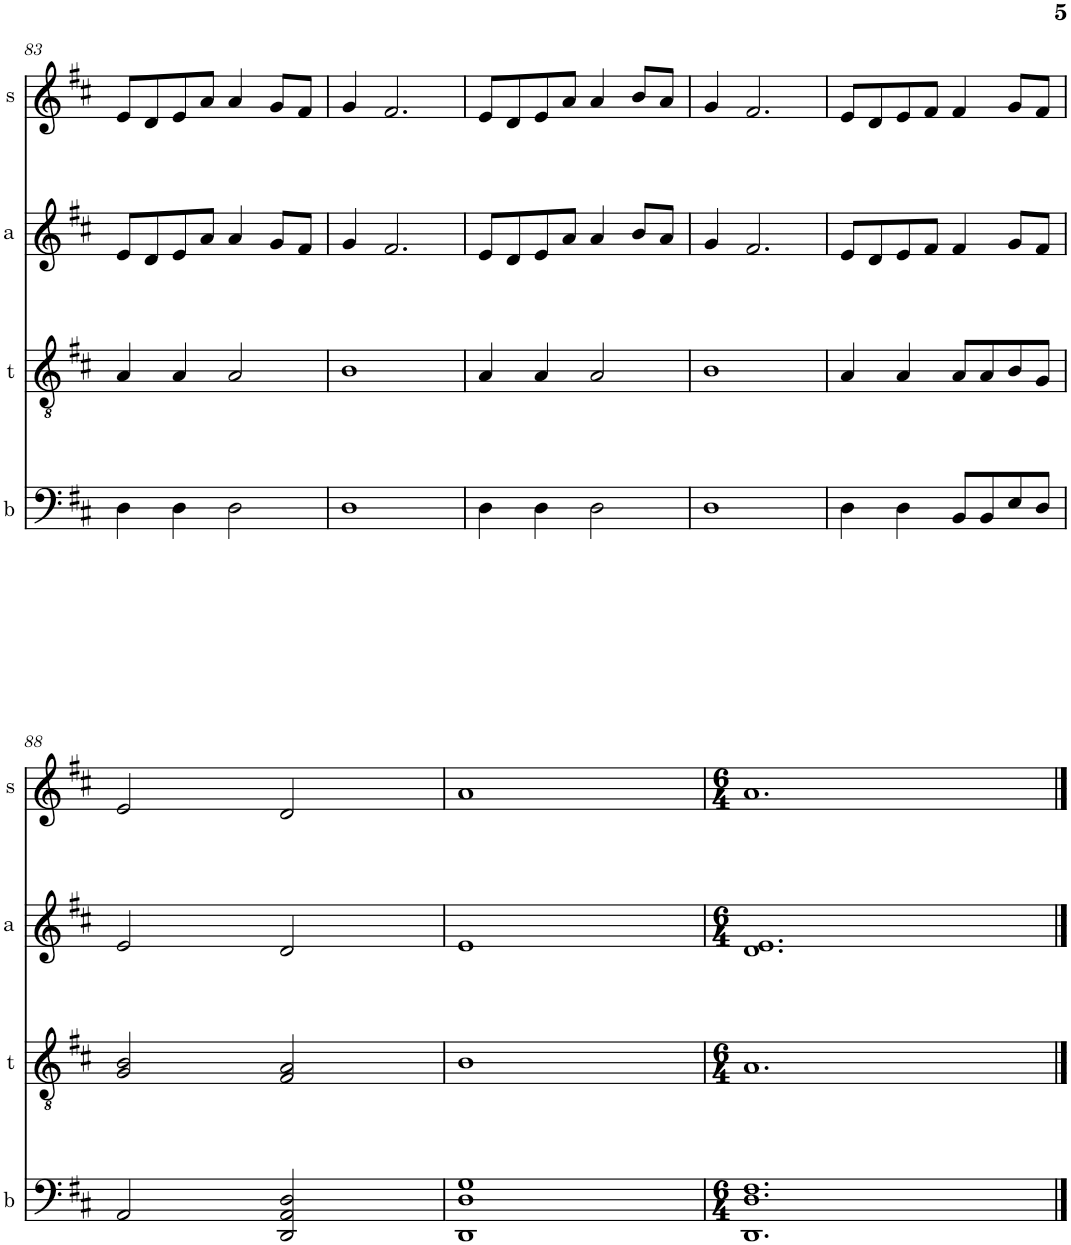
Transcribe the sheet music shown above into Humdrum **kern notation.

**kern	**kern	**kern	**kern
*part4	*part3	*part2	*part1
*staff4	*staff3	*staff2	*staff1
*I"b	*I"t	*I"a	*I"s
*I'b	*I't	*I'a	*I's
!!LO:PB:g=z
*clefF4	*clefGv2	*clefG2	*clefG2
*k[f#c#]	*k[f#c#]	*k[f#c#]	*k[f#c#]
*M4/4	*M4/4	*M4/4	*M4/4
=83	=83	=83	=83
4D\	4A/	8e/L	8e/L
.	.	8d/	8d/
4D\	4A/	8e/	8e/
.	.	8a/J	8a/J
2D\	2A/	4a/	4a/
.	.	8g/L	8g/L
.	.	8f#/J	8f#/J
=84	=84	=84	=84
1D	1B	4g/	4g/
.	.	2.f#/	2.f#/
=85	=85	=85	=85
4D\	4A/	8e/L	8e/L
.	.	8d/	8d/
4D\	4A/	8e/	8e/
.	.	8a/J	8a/J
2D\	2A/	4a/	4a/
.	.	8b/L	8b/L
.	.	8a/J	8a/J
=86	=86	=86	=86
1D	1B	4g/	4g/
.	.	2.f#/	2.f#/
=87	=87	=87	=87
4D\	4A/	8e/L	8e/L
.	.	8d/	8d/
4D\	4A/	8e/	8e/
.	.	8f#/J	8f#/J
8BB/L	8A/L	4f#/	4f#/
8BB/	8A/	.	.
8E/	8B/	8g/L	8g/L
8D/J	8G/J	8f#/J	8f#/J
!!LO:LB:g=z
=88	=88	=88	=88
2AA/	2G/ 2B/	2e/	2e/
2DD/ 2AA/ 2D/	2F#/ 2A/	2d/	2d/
=89	=89	=89	=89
1DD 1D 1G	1B	1e	1a
=90	=90	=90	=90
*M6/4	*M6/4	*M6/4	*M6/4
1.DD 1.D 1.F#	1.A	1.d 1.e	1.a
==	==	==	==
*-	*-	*-	*-
